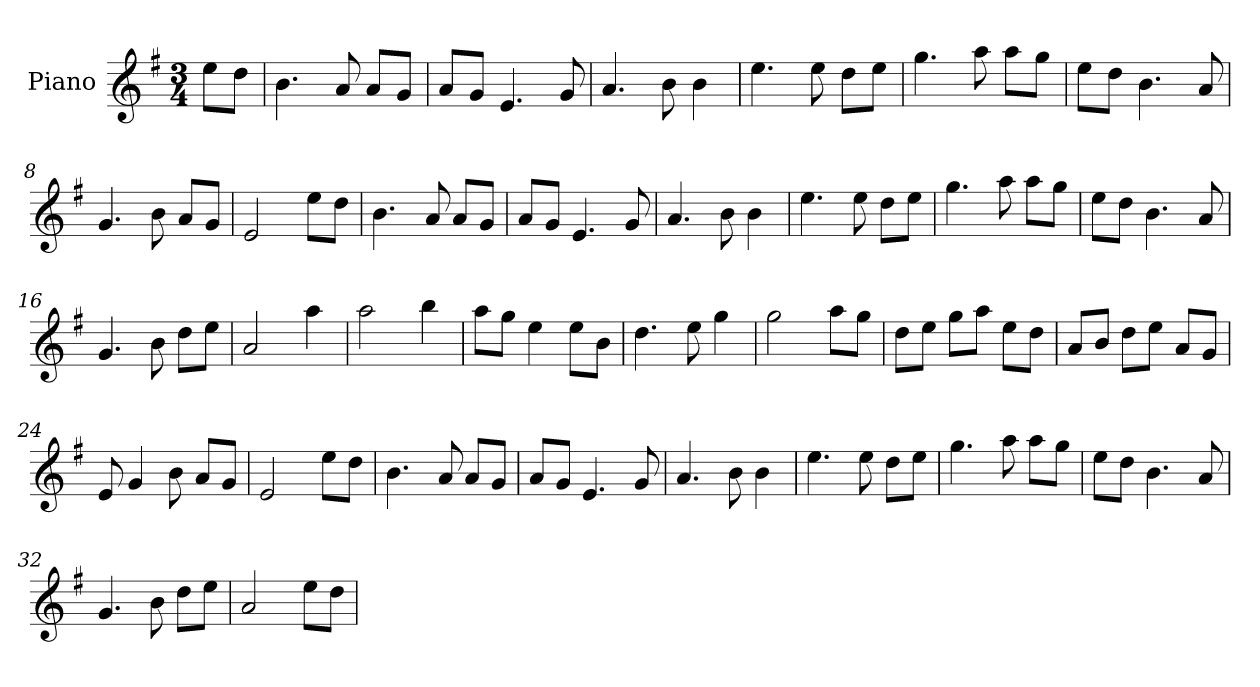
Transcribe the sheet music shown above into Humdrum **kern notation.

**kern
*part1
*staff1
*I"Piano
*I'Pno
*clefG2
*k[f#]
*e:
*M3/4
=1
8ee\L
8dd\J
=2
4.b\
8a/
8a/L
8g/J
=3
8a/L
8g/J
4.e/
8g/
=4
4.a/
8b\
4b\
=5
4.ee\
8ee\
8dd\L
8ee\J
=6
4.gg\
8aa\
8aa\L
8gg\J
=7
8ee\L
8dd\J
4.b\
8a/
=8
4.g/
8b\
8a/L
8g/J
=9
2e/
8ee\L
8dd\J
=10
4.b\
8a/
8a/L
8g/J
=11
8a/L
8g/J
4.e/
8g/
=12
4.a/
8b\
4b\
=13
4.ee\
8ee\
8dd\L
8ee\J
=14
4.gg\
8aa\
8aa\L
8gg\J
=15
8ee\L
8dd\J
4.b\
8a/
=16
4.g/
8b\
8dd\L
8ee\J
=17
2a/
4aa\
=18
2aa\
4bb\
=19
8aa\L
8gg\J
4ee\
8ee\L
8b\J
=20
4.dd\
8ee\
4gg\
=21
2gg\
8aa\L
8gg\J
=22
8dd\L
8ee\J
8gg\L
8aa\J
8ee\L
8dd\J
=23
8a/L
8b/J
8dd\L
8ee\J
8a/L
8g/J
=24
8e/
4g/
8b\
8a/L
8g/J
=25
2e/
8ee\L
8dd\J
=26
4.b\
8a/
8a/L
8g/J
=27
8a/L
8g/J
4.e/
8g/
=28
4.a/
8b\
4b\
=29
4.ee\
8ee\
8dd\L
8ee\J
=30
4.gg\
8aa\
8aa\L
8gg\J
=31
8ee\L
8dd\J
4.b\
8a/
=32
4.g/
8b\
8dd\L
8ee\J
=33
2a/
8ee\L
8dd\J
=
*-
